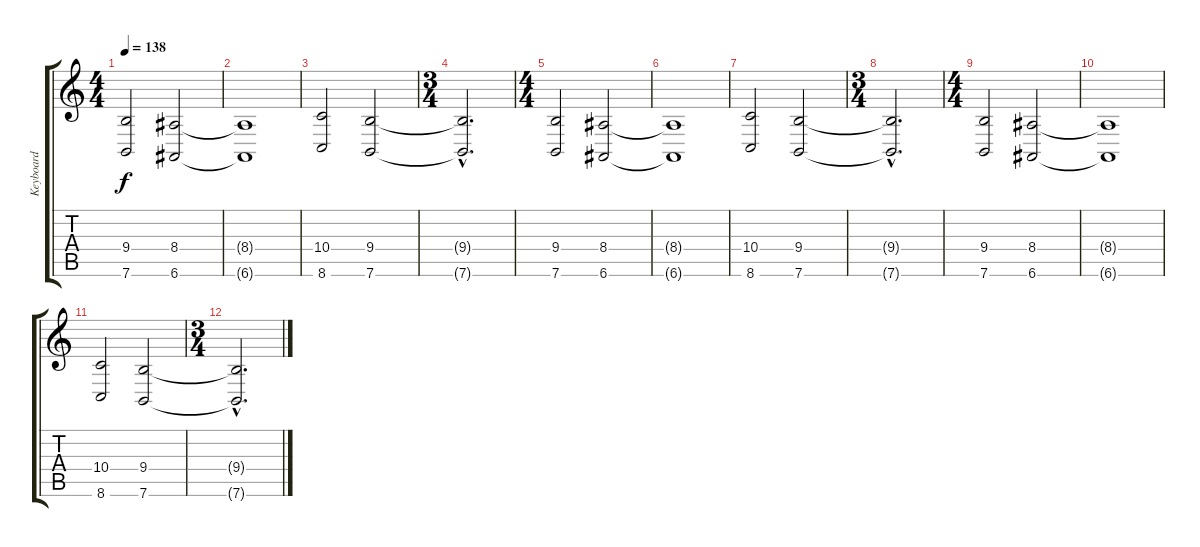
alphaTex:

\track ("Keyboard" "Keyboard") {instrument pad4choir}
\staff {score tabs}
\tuning (E4 B3 G3 D3 A2 E2) {hide}
\ts (4 4)
\tempo 138
\clef g2
\ks c
(9.4 7.6).2{dy f} (8.4 6.6).2 |
(8.4{t} 6.6{t}).1 |
(10.4 8.6).2 (9.4 7.6).2 |
\ts (3 4)
(9.4{hac t} 7.6{hac t}).2{d} |
\ts (4 4)
(9.4 7.6).2 (8.4 6.6).2 |
(8.4{t} 6.6{t}).1 |
(10.4 8.6).2 (9.4 7.6).2 |
\ts (3 4)
(9.4{hac t} 7.6{hac t}).2{d} |
\ts (4 4)
(9.4 7.6).2 (8.4 6.6).2 |
(8.4{t} 6.6{t}).1 |
(10.4 8.6).2 (9.4 7.6).2 |
\ts (3 4)
(9.4{hac t} 7.6{hac t}).2{d}
